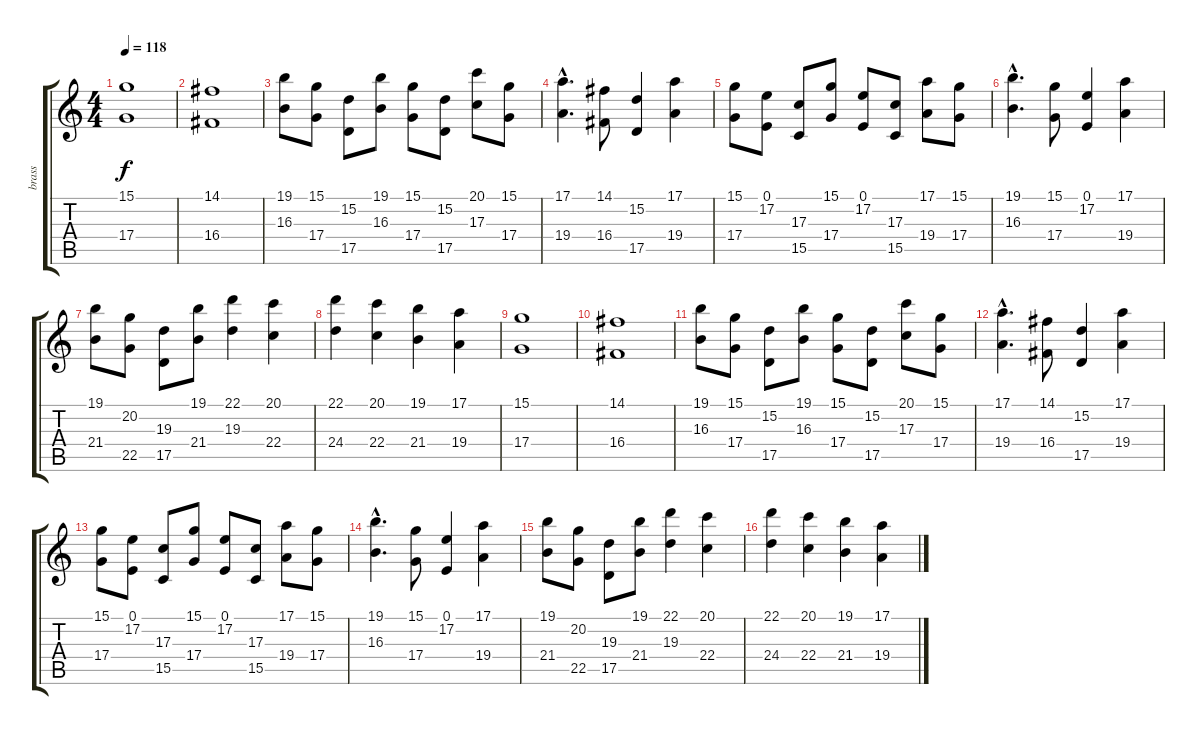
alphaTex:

\track ("brass" "brass") {instrument brasssection}
\staff {score tabs}
\tuning (E4 B3 G3 D3 A2 E2) {hide}
\ts (4 4)
\tempo 118
\clef g2
\ks c
(15.1 17.4).1{dy f} |
(14.1 16.4).1{volume 7} |
(19.1 16.3).8{volume 7} (15.1 17.4).8{volume 7} (15.2 17.5).8 (19.1 16.3).8 (15.1 17.4).8 (15.2 17.5).8 (20.1 17.3).8{volume 7} (15.1 17.4).8 |
(17.1{hac} 19.4{hac}).4{d} (14.1 16.4).8{volume 7} (15.2 17.5).4 (17.1 19.4).4 |
(15.1 17.4).8{volume 6} (0.1 17.2).8 (17.3 15.5).8 (15.1 17.4).8 (0.1 17.2).8{volume 6} (17.3 15.5).8 (17.1 19.4).8 (15.1 17.4).8 |
(19.1{hac} 16.3{hac}).4{d volume 6} (15.1 17.4).8 (0.1 17.2).4 (17.1 19.4).4{volume 6} |
(19.1 21.4).8 (20.2 22.5).8 (19.3 17.5).8{volume 6} (19.1 21.4).8 (22.1 19.3).4 (20.1 22.4).4{volume 6} |
(22.1 24.4).4 (20.1 22.4).4 (19.1 21.4).4{volume 6} (17.1 19.4).4 |
(15.1 17.4).1{volume 6} |
(14.1 16.4).1{volume 6} |
(19.1 16.3).8{volume 5} (15.1 17.4).8 (15.2 17.5).8{volume 5} (19.1 16.3).8 (15.1 17.4).8 (15.2 17.5).8 (20.1 17.3).8 (15.1 17.4).8{volume 5} |
(17.1{hac} 19.4{hac}).4{d} (14.1 16.4).8{volume 5} (15.2 17.5).4 (17.1 19.4).4 |
(15.1 17.4).8{volume 5} (0.1 17.2).8 (17.3 15.5).8 (15.1 17.4).8 (0.1 17.2).8 (17.3 15.5).8{volume 5} (17.1 19.4).8 (15.1 17.4).8 |
(19.1{hac} 16.3{hac}).4{d} (15.1 17.4).8{volume 4} (0.1 17.2).4 (17.1 19.4).4{volume 4} |
(19.1 21.4).8 (20.2 22.5).8 (19.3 17.5).8 (19.1 21.4).8{volume 4} (22.1 19.3).4 (20.1 22.4).4 |
(22.1 24.4).4{volume 4} (20.1 22.4).4 (19.1 21.4).4{volume 4} (17.1 19.4).4
